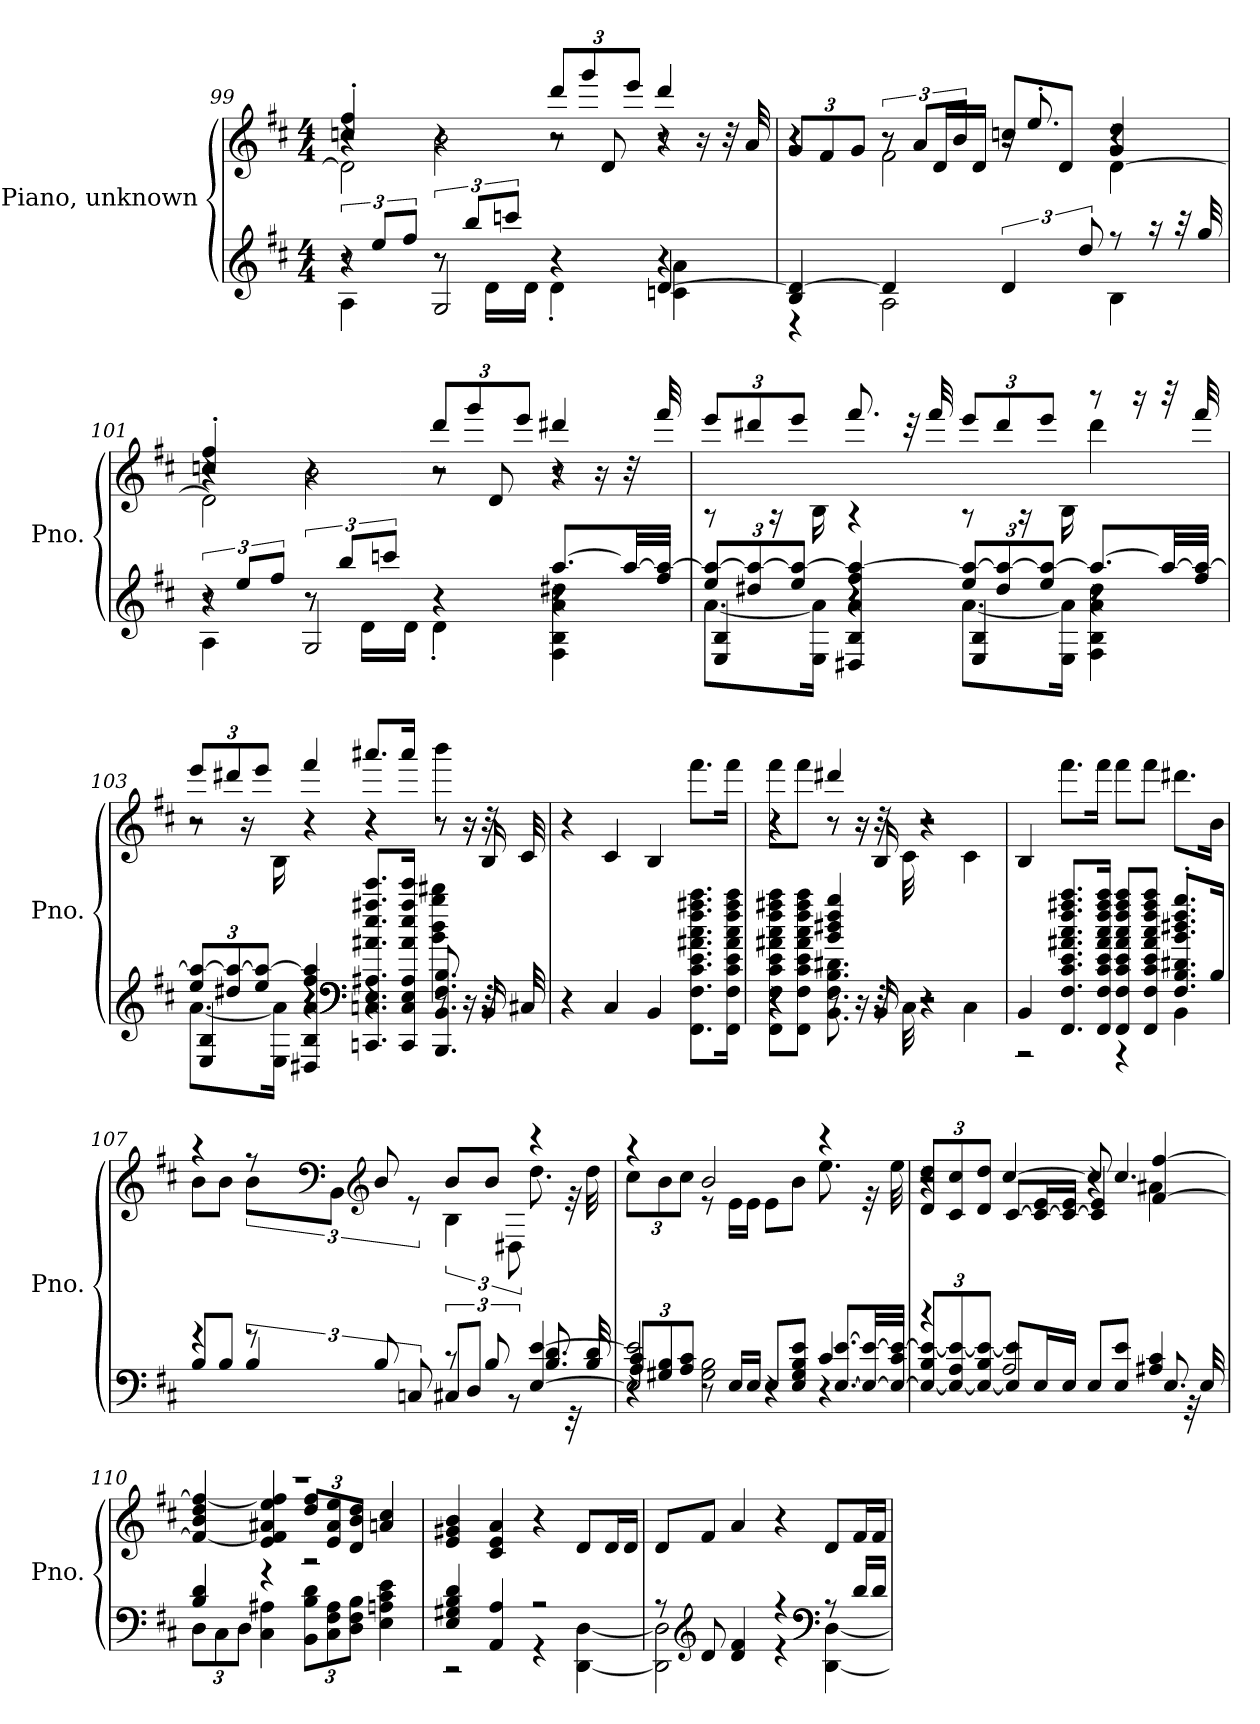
**kern	**kern
*part1	*part1
*staff2	*staff1
*I"Piano, unknown	*
*I'Pno.	*
!!LO:LB:g=z
*clefG2	*clefG2
*k[f#c#]	*k[f#c#]
*M4/4	*M4/4
=99	=99
*^	*^
*	*^	*	*^
*	*	*	*	*	*^
12r	4A\	4r	4ccn/' 4ff#/'	4r	2r	2d\]
12ee/L	.	.	.	.	.	.
12ff#/J	.	.	.	.	.	.
12r	8r	2G/	4r	2b\	.	.
12bb/L	.	.	.	.	.	.
.	16d\LL	.	.	.	.	.
12cccn/J	.	.	.	.	.	.
.	16d\JJ	.	.	.	.	.
*	*	*	*Xbrackettup	*	*	*
4r	4d'\	.	12ddd/L	.	8r	2r
.	.	.	12ggg/	.	.	.
.	.	.	.	.	8d/	.
.	.	.	12eee/J	.	.	.
[4d/	4cn\ 4a\	4r	8r	4r	4ddd/	.
.	.	.	16r	.	.	.
.	.	.	32r	.	.	.
.	.	.	32a/	.	.	.
*	*v	*v	*	*	*	*
*	*	*	*	*v	*v
=100	=100	=100	=100	=100
4B/ 4d/_	4r	12g/L	4r	4r
.	.	12f#/	.	.
.	.	12g/J	.	.
*	*	*brackettup	*	*
4d/]	2A\	12r	8r	2f#\
.	.	12a/L	.	.
.	.	.	16d/LL	.
.	.	12b/J	.	.
.	.	.	16d/JJ	.
6d/	.	16r	8ccn'/L	.
.	.	8.ee'/	.	.
.	.	.	8d/J	.
12dd/	.	.	.	.
8r	4B\	4g/ 4dd/	4r	[4d\
16r	.	.	.	.
32r	.	.	.	.
32gg/	.	.	.	.
!!LO:LB:g=z
=101	=101	=101	=101	=101
*	*^	*	*	*^
12r	4A\	4r	4ccn/' 4ff#/'	4r	2r	2d\]
12ee/L	.	.	.	.	.	.
12ff#/J	.	.	.	.	.	.
12r	8r	2G/	4r	2b\	.	.
12bb/L	.	.	.	.	.	.
.	16d\LL	.	.	.	.	.
12cccn/J	.	.	.	.	.	.
.	16d\JJ	.	.	.	.	.
*	*	*	*Xbrackettup	*	*	*
4r	4d'\	.	12ddd/L	.	8r	2r
.	.	.	12ggg/	.	.	.
.	.	.	.	.	8d/	.
.	.	.	12eee/J	.	.	.
[8.aa/L	4F#\ 4B\ 4a\ 4dd#X\	4r	8r	4r	4ddd#X/	.
.	.	.	16r	.	.	.
32aa/LL_	.	.	32r	.	.	.
32ff#/ 32aa/_JJJ	.	.	32fff#/	.	.	.
*	*	*	*v	*v	*v	*v
!!LO:LB:g=z
=102	=102	=102	=102
*Xbrackettup	*	*	*
*	*	*	*^
12ee/ 12aa/_L	[8.a\L	4E/ 4B/	12eee/L	8r
12dd#X/ 12aa/_	.	.	12ddd#X/	.
.	.	.	.	16r
12ee/ 12aa/_J	.	.	12eee/J	.
.	16E\ 16a\]Jk	.	.	16B\
4D#X/ 4B/ 4a/ 4ff#/ 4aa/_	4r	4r	8.fff#/	4r
.	.	.	32r	.
.	.	.	32fff#/	.
12ee/ 12aa/_L	[8.a\L	4E/ 4B/	12eee/L	8r
12dd#/ 12aa/_	.	.	12ddd#/	.
.	.	.	.	16r
12ee/ 12aa/_J	.	.	12eee/J	.
.	16E\ 16a\]Jk	.	.	16B\
8.aa/L_	4F#\ 4B\ 4a\ 4dd#\	4r	8r	4ddd#\
.	.	.	16r	.
32aa/LL_	.	.	32r	.
32ff#/ 32aa/_JJJ	.	.	32fff#/	.
!!LO:PB:g=z
=103	=103	=103	=103	=103
*	*	*	*	*^
12ee/ 12aa/_L	[8.a\L	4E/ 4B/	12eee/L	8r	2r
12dd#X/ 12aa/_	.	.	12ddd#X/	.	.
.	.	.	.	16r	.
12ee/ 12aa/_J	.	.	12eee/J	.	.
.	16E\ 16a\]Jk	.	.	16B\	.
4D#X/ 4B/ 4a/ 4ff#/ 4aa/]	4r	4r	4fff#/	4r	.
*clefF4	*	*	*	*	*
8.CCn/ 8.Cn/ 8.E/ 8.A#X/ 8.a#X/ 8.ee/ 8.aa#X/ 8.eee/L	4r	4r	8.aaa#X/L	4r	4r
16CC/ 16C/ 16E/ 16A#/ 16a#/ 16ee/ 16aa#/ 16eee/Jk	.	.	16aaa#/Jk	.	.
8.BBB/ 8.BB/ 8.F#/ 8.B/	4b\ 4dd#\ 4bb\ 4ddd#X\	8r	8r	4bbb\	8r
.	.	16r	16r	.	16r
32r	.	16BB/	32r	.	16B/
32C#X/	.	.	32c#/	.	.
*v	*v	*v	*	*	*
*	*v	*v	*v
=104	=104
4r	4r
4C#/	4c#/
4BB/	4B/
8.FF#\ 8.F#\ 8.c#\ 8.e\ 8.a#X\ 8.cc#\ 8.ff#\ 8.aa#X\ 8.ccc#\L	8.fff#\L
16FF#\ 16F#\ 16c#\ 16e\ 16a#\ 16cc#\ 16ff#\ 16aa#\ 16ccc#\Jk	16fff#\Jk
=105	=105
*^	*^
*	*^	*	*^
4r	8FF#\ 8F#\ 8c#\ 8e\ 8a#X\ 8cc#\ 8ff#\ 8aa#X\ 8ccc#\L	4r	4r	8fff#\L	4r
.	8FF#\ 8F#\ 8c#\ 8e\ 8a#\ 8cc#\ 8ff#\ 8aa#\ 8ccc#\J	.	.	8fff#\J	.
4b/ 4dd#X/ 4ff#/ 4bb/	8.BB\ 8.F#\ 8.B\ 8.d#X\	8r	4ddd#X/	8r	8r
.	.	16r	.	16r	16r
.	32r	16BB/	.	32r	16B/
.	32C#\	.	.	32c#\	.
2r	4r	2r	2r	4r	2r
.	4C#\	.	.	4c#\	.
*	*v	*v	*	*	*
*	*	*v	*v	*v
!!LO:LB:g=z
=106	=106	=106
4BB/	2r	4B/
8.FF#/ 8.F#/ 8.c#/ 8.e/ 8.a#X/ 8.cc#/ 8.ff#/ 8.aa#X/ 8.ccc#/L	.	8.fff#\L
16FF#/ 16F#/ 16c#/ 16e/ 16a#/ 16cc#/ 16ff#/ 16aa#/ 16ccc#/Jk	.	16fff#\Jk
8FF#/ 8F#/ 8c#/ 8e/ 8a#/ 8cc#/ 8ff#/ 8aa#/ 8ccc#/L	4r	8fff#\L
8FF#/ 8F#/ 8c#/ 8e/ 8a#/ 8cc#/ 8ff#/ 8aa#/ 8ccc#/J	.	8fff#\J
8.F#/' 8.B/' 8.d#X/' 8.b/' 8.dd#X/' 8.ff#/' 8.bb/'L	4BB\	8.ddd#X\L
16B/Jk	.	16b\Jk
=107	=107	=107
*	*	*^
4r	8B/L	4r	8b\L
.	8B/J	.	8b\J
*	*brackettup	*	*brackettup
8r	6B/	8r	12b\L
*	*	*clefF4	*
.	.	.	12BB\J
*	*	*clefG2	*
8B/	.	8b/	.
.	12Cn/	.	12r
8r	12C#X/L	8b/L	6B\
.	12D/J	.	.
8B/	.	8b/J	.
.	12r	.	12D#X\
[4E/ [4e/	8.B/ 8.d/	4r	8.dd\
.	32r	.	32r
.	32B/ 32d/	.	32dd\
!!LO:LB:g=z	!!
=108	=108	=108	=108
*	*^	*	*
*	*	*Xbrackettup	*	*Xbrackettup
2E/] 2e/]	4r	12A/ 12c#/L	4r	12cc#\L
.	.	12G#X/ 12B/	.	12b\
.	.	12A/ 12c#/J	.	12cc#\J
.	2G#\ 2B\	8r	2b/	8r
.	.	16E/LL	.	16e\LL
.	.	16E/JJ	.	16e\JJ
4r	.	8E/L	.	8e\L
.	.	8E/ 8G#/ 8B/ 8e/J	.	8b\J
4c#/	4r	[8.E/ [8.e/L	4r	8.ee\
.	.	32E/_ 32e/_LL	.	32r
.	.	32E/_ 32c#/ 32e/_JJJ	.	32ee\
*	*v	*v	*	*
=109	=109	=109	=109
*	*	*	*^
4r	12E/_ 12B/ 12e/_L	4r	2r	12d/ 12dd/L
.	12E/_ 12A/ 12e/_	.	.	12c#/ 12cc#/
.	12E/_ 12B/ 12e/_J	.	.	12d/ 12dd/J
2A/	8E/] 8e/]L	[4cc#/	.	[8c#/L
.	16E/L	.	.	16c#/_ 16e/L
.	16E/JJ	.	.	16c#/_ 16e/JJ
.	8E/L	8cc#/]	4r	4c#/] 4e/
.	8E/ 8e/J	4.cc#/	.	.
4A#X/ 4c#/	8.E/	.	4a#X\	[4f#/ [4ff#/
.	32r	.	.	.
.	32E/	.	.	.
*	*	*	*v	*v
=110	=110	=110	=110
4B/ 4d/	12D\L	1r	4f#/_ 4b/ 4dd/ 4ff#/_
.	12C#\	.	.
.	12D\J	.	.
4r	4C#\ 4A#X\	.	4e/ 4f#/] 4a#X/ 4ee/ 4ff#/]
2r	12BB\ 12B\ 12d\L	.	12dd/ 12ff#/L
.	12C#\ 12F#\ 12A#\	.	12e/ 12a#/ 12ee/
.	12D\ 12F#\ 12B\J	.	12d/ 12b/ 12dd/J
.	4E\ 4An\ 4c#\ 4e\	.	4an/ 4cc#/
*	*	*v	*v
!!LO:LB:g=z
=111	=111	=111
4E/ 4G#X/ 4B/ 4d/	2r	4e/ 4g#X/ 4b/
4AA/ 4A/	.	4c#/ 4e/ 4a/
2r	4r	4r
.	[4DD\ [4D\	8d/L
.	.	16d/L
.	.	16d/JJ
=112	=112	=112
8r	2DD\] 2D\]	8d/L
*clefG2	*	*
8d/	.	8f#/J
4d/ 4f#/	.	4a/
4r	4r	4r
*clefF4	*	*
8r	[4DD\ [4D\	8d/L
16d/LL	.	16f#/L
16d/JJ	.	16f#/JJ
*v	*v	*
=	=
*-	*-
